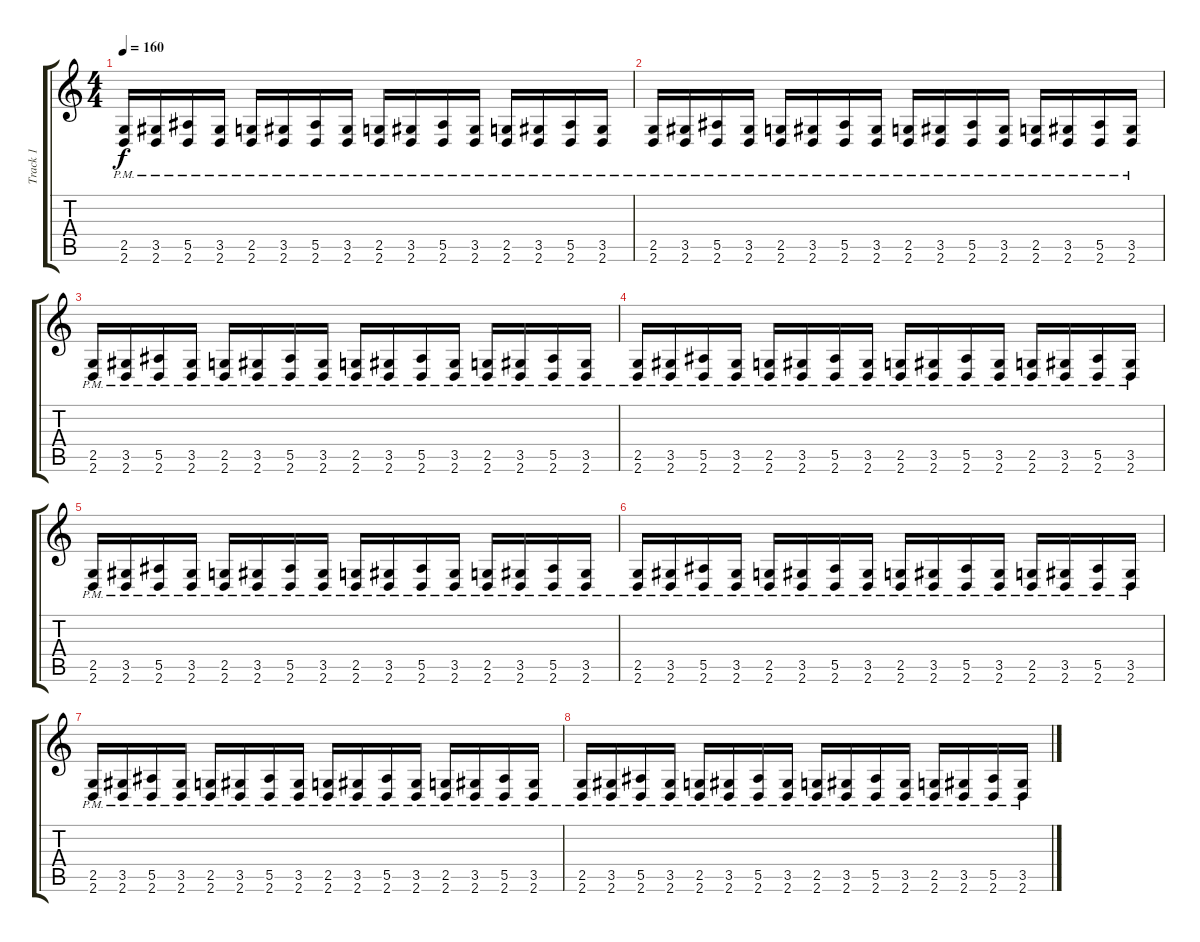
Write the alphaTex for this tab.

\track ("Track 1" "Track 1") {instrument distortionguitar}
\staff {score tabs}
\tuning (C4 G3 Eb3 Bb2 F2 C2) {hide}
\ts (4 4)
\tempo 160
\clef g2
\ks c
(2.5{pm} 2.6{pm}).16{dy f} (3.5{pm} 2.6{pm}).16 (5.5{pm} 2.6{pm}).16 (3.5{pm} 2.6{pm}).16 (2.5{pm} 2.6{pm}).16 (3.5{pm} 2.6{pm}).16 (5.5{pm} 2.6{pm}).16 (3.5{pm} 2.6{pm}).16 (2.5{pm} 2.6{pm}).16 (3.5{pm} 2.6{pm}).16 (5.5{pm} 2.6{pm}).16 (3.5{pm} 2.6{pm}).16 (2.5{pm} 2.6{pm}).16 (3.5{pm} 2.6{pm}).16 (5.5{pm} 2.6{pm}).16 (3.5{pm} 2.6{pm}).16 |
(2.5{pm} 2.6{pm}).16 (3.5{pm} 2.6{pm}).16 (5.5{pm} 2.6{pm}).16 (3.5{pm} 2.6{pm}).16 (2.5{pm} 2.6{pm}).16 (3.5{pm} 2.6{pm}).16 (5.5{pm} 2.6{pm}).16 (3.5{pm} 2.6{pm}).16 (2.5{pm} 2.6{pm}).16 (3.5{pm} 2.6{pm}).16 (5.5{pm} 2.6{pm}).16 (3.5{pm} 2.6{pm}).16 (2.5{pm} 2.6{pm}).16 (3.5{pm} 2.6{pm}).16 (5.5{pm} 2.6{pm}).16 (3.5{pm} 2.6{pm}).16 |
(2.5{pm} 2.6{pm}).16 (3.5{pm} 2.6{pm}).16 (5.5{pm} 2.6{pm}).16 (3.5{pm} 2.6{pm}).16 (2.5{pm} 2.6{pm}).16 (3.5{pm} 2.6{pm}).16 (5.5{pm} 2.6{pm}).16 (3.5{pm} 2.6{pm}).16 (2.5{pm} 2.6{pm}).16 (3.5{pm} 2.6{pm}).16 (5.5{pm} 2.6{pm}).16 (3.5{pm} 2.6{pm}).16 (2.5{pm} 2.6{pm}).16 (3.5{pm} 2.6{pm}).16 (5.5{pm} 2.6{pm}).16 (3.5{pm} 2.6{pm}).16 |
(2.5{pm} 2.6{pm}).16 (3.5{pm} 2.6{pm}).16 (5.5{pm} 2.6{pm}).16 (3.5{pm} 2.6{pm}).16 (2.5{pm} 2.6{pm}).16 (3.5{pm} 2.6{pm}).16 (5.5{pm} 2.6{pm}).16 (3.5{pm} 2.6{pm}).16 (2.5{pm} 2.6{pm}).16 (3.5{pm} 2.6{pm}).16 (5.5{pm} 2.6{pm}).16 (3.5{pm} 2.6{pm}).16 (2.5{pm} 2.6{pm}).16 (3.5{pm} 2.6{pm}).16 (5.5{pm} 2.6{pm}).16 (3.5{pm} 2.6{pm}).16 |
(2.5{pm} 2.6{pm}).16 (3.5{pm} 2.6{pm}).16 (5.5{pm} 2.6{pm}).16 (3.5{pm} 2.6{pm}).16 (2.5{pm} 2.6{pm}).16 (3.5{pm} 2.6{pm}).16 (5.5{pm} 2.6{pm}).16 (3.5{pm} 2.6{pm}).16 (2.5{pm} 2.6{pm}).16 (3.5{pm} 2.6{pm}).16 (5.5{pm} 2.6{pm}).16 (3.5{pm} 2.6{pm}).16 (2.5{pm} 2.6{pm}).16 (3.5{pm} 2.6{pm}).16 (5.5{pm} 2.6{pm}).16 (3.5{pm} 2.6{pm}).16 |
(2.5{pm} 2.6{pm}).16 (3.5{pm} 2.6{pm}).16 (5.5{pm} 2.6{pm}).16 (3.5{pm} 2.6{pm}).16 (2.5{pm} 2.6{pm}).16 (3.5{pm} 2.6{pm}).16 (5.5{pm} 2.6{pm}).16 (3.5{pm} 2.6{pm}).16 (2.5{pm} 2.6{pm}).16 (3.5{pm} 2.6{pm}).16 (5.5{pm} 2.6{pm}).16 (3.5{pm} 2.6{pm}).16 (2.5{pm} 2.6{pm}).16 (3.5{pm} 2.6{pm}).16 (5.5{pm} 2.6{pm}).16 (3.5{pm} 2.6{pm}).16 |
(2.5{pm} 2.6{pm}).16 (3.5{pm} 2.6{pm}).16 (5.5{pm} 2.6{pm}).16 (3.5{pm} 2.6{pm}).16 (2.5{pm} 2.6{pm}).16 (3.5{pm} 2.6{pm}).16 (5.5{pm} 2.6{pm}).16 (3.5{pm} 2.6{pm}).16 (2.5{pm} 2.6{pm}).16 (3.5{pm} 2.6{pm}).16 (5.5{pm} 2.6{pm}).16 (3.5{pm} 2.6{pm}).16 (2.5{pm} 2.6{pm}).16 (3.5{pm} 2.6{pm}).16 (5.5{pm} 2.6{pm}).16 (3.5{pm} 2.6{pm}).16 |
(2.5{pm} 2.6{pm}).16 (3.5{pm} 2.6{pm}).16 (5.5{pm} 2.6{pm}).16 (3.5{pm} 2.6{pm}).16 (2.5{pm} 2.6{pm}).16 (3.5{pm} 2.6{pm}).16 (5.5{pm} 2.6{pm}).16 (3.5{pm} 2.6{pm}).16 (2.5{pm} 2.6{pm}).16 (3.5{pm} 2.6{pm}).16 (5.5{pm} 2.6{pm}).16 (3.5{pm} 2.6{pm}).16 (2.5{pm} 2.6{pm}).16 (3.5{pm} 2.6{pm}).16 (5.5{pm} 2.6{pm}).16 (3.5{pm} 2.6{pm}).16
